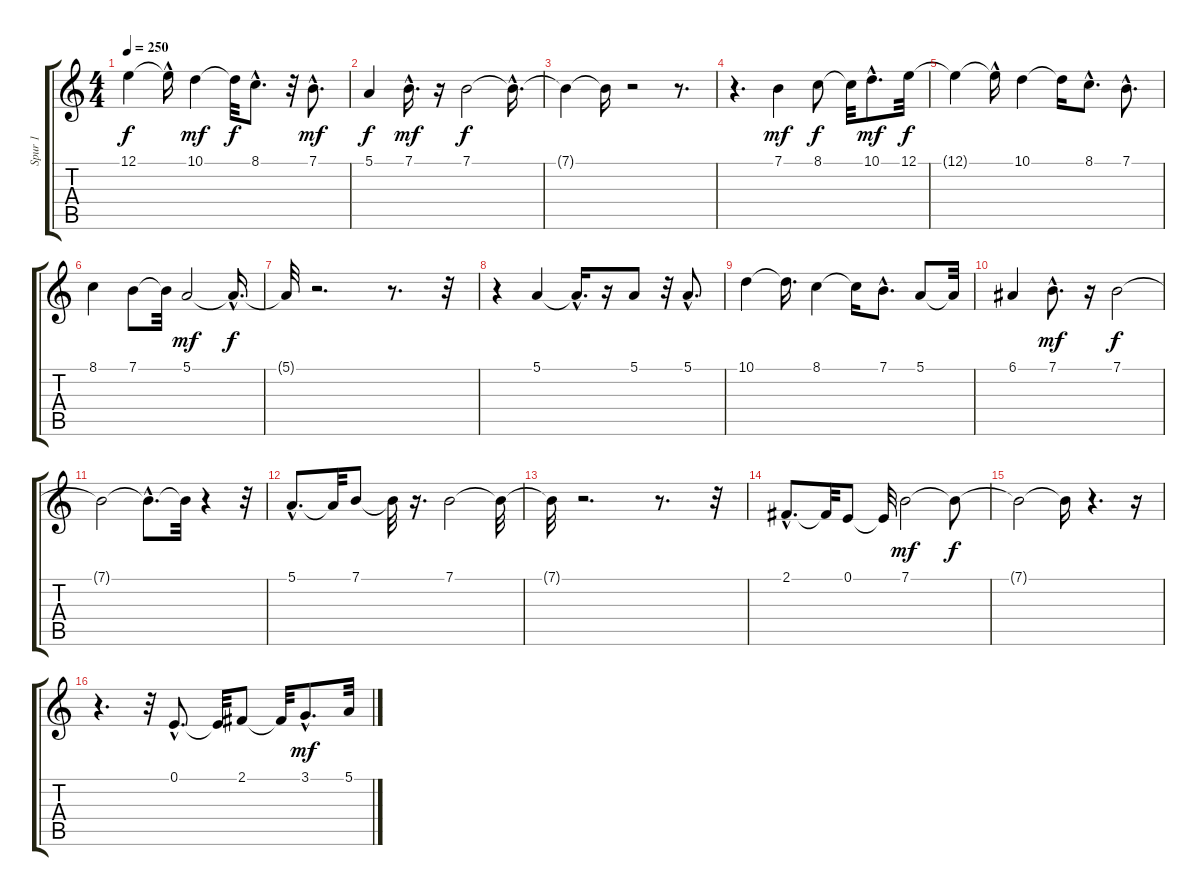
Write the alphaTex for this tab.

\track ("Spur 1" "Spur 1") {instrument flute}
\staff {score tabs}
\tuning (E4 B3 G3 D3 A2 E2) {hide}
\ts (4 4)
\tempo 250
\clef g2
\ks c
12.1{t}.4{dy f} 12.1{hac t}.16 10.1.4{dy mf} 10.1{t}.32{dy f} 8.1{hac}.8{d} r.32 7.1{hac}.8{d dy mf} |
5.1.4{dy f} 7.1{hac}.16{d dy mf} r.16 7.1.2{dy f} 7.1{hac t}.16{d} |
7.1{t}.4 7.1{t}.16 r.2 r.8{d} |
r.4{d} 7.1.4{dy mf} 8.1.8{dy f} 8.1{t}.32 10.1{hac}.8{d dy mf} 12.1.32{dy f} |
12.1{t}.4 12.1{hac t}.16 10.1.4 10.1{t}.16 8.1{hac}.8{d} 7.1{hac}.8{d} |
8.1.4 7.1.8 7.1{t}.32 5.1.2{dy mf} 5.1{hac t}.16{d dy f} |
5.1{t}.32 r.2{d} r.8{d} r.32 |
r.4 5.1.4 5.1{hac t}.16{d} r.16 5.1.8 r.32 5.1{hac}.8{d} |
10.1.4 10.1{t}.16{d} 8.1.4 8.1{t}.16 7.1{hac}.8{d} 5.1.8 5.1{t}.32 |
6.1.4 7.1{hac}.8{d dy mf} r.16 7.1.2{dy f} |
7.1{t}.2 7.1{hac t}.8{d} 7.1{t}.32 r.4 r.32 |
5.1{hac}.8{d} 5.1{t}.32 7.1.8 7.1{t}.32 r.16{d} 7.1.2 7.1{t}.32 |
7.1{t}.32 r.2{d} r.8{d} r.32 |
2.1{hac}.8{d} 2.1{t}.32 0.1.8 0.1{t}.32 7.1.2{dy mf} 7.1{t}.8{dy f} |
7.1{t}.2 7.1{t}.16 r.4{d} r.16 |
r.4{d} r.32 0.1{hac}.8{d} 0.1{t}.32 2.1.8 2.1{t}.32 3.1{hac}.8{d dy mf} 5.1.32
